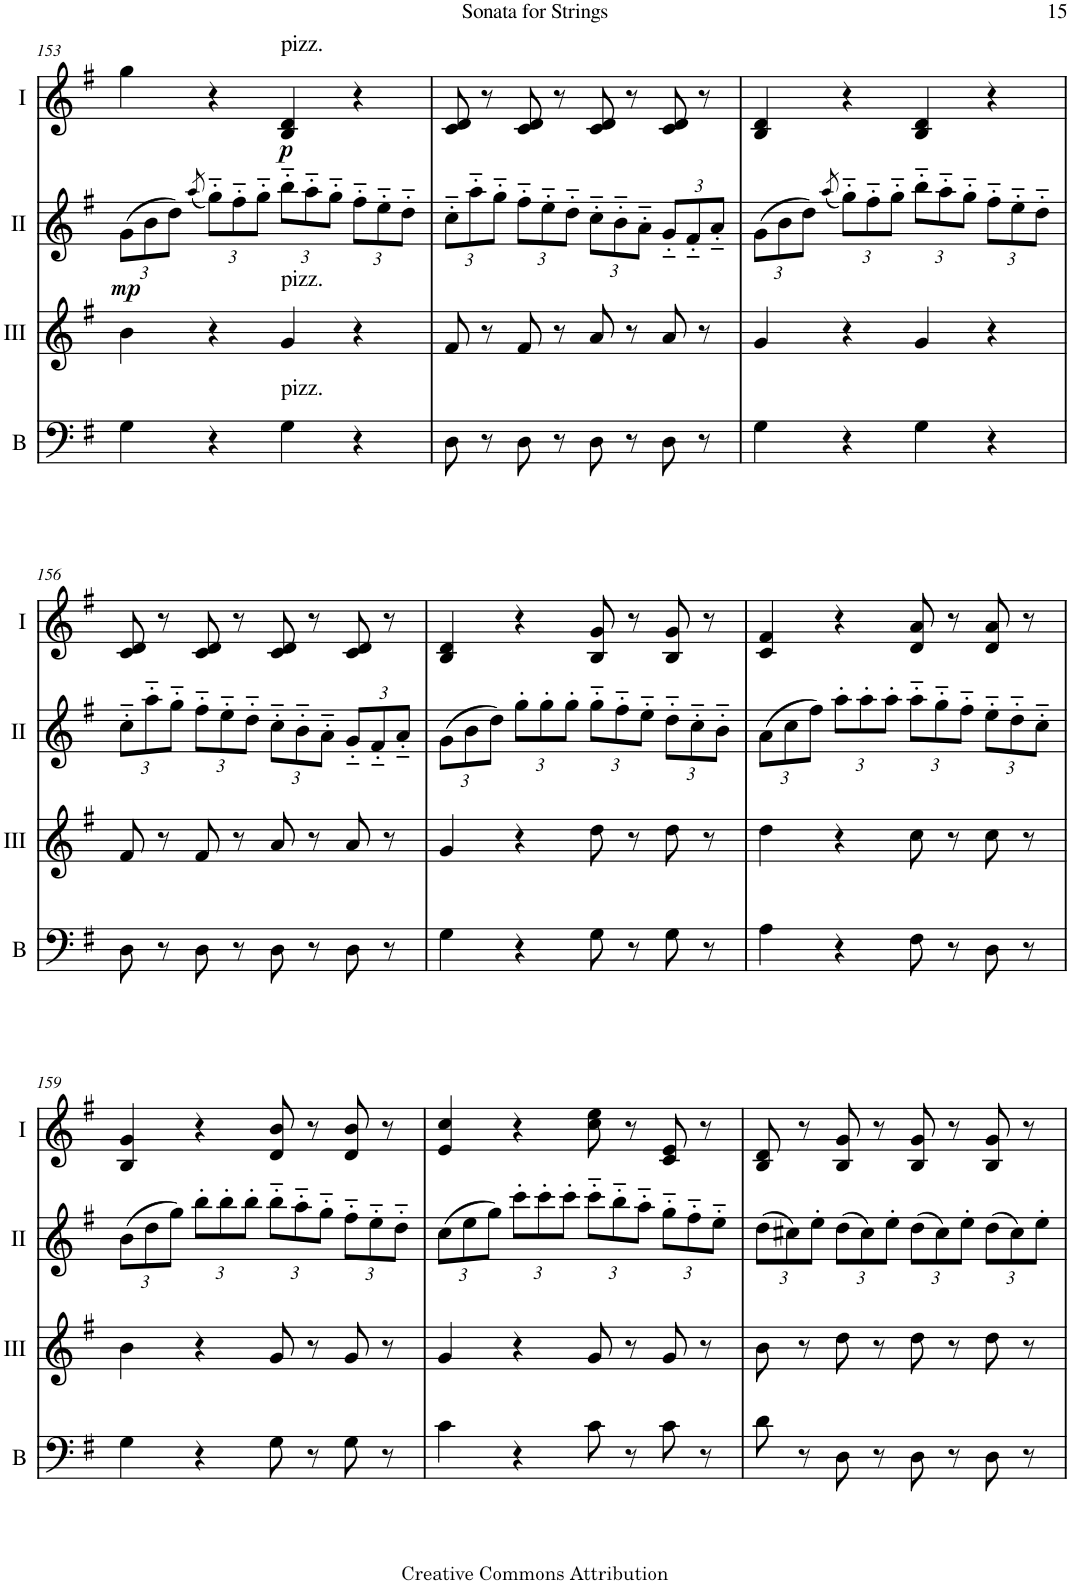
**kern	**kern	**kern	**dynam	**kern	**dynam
*part4	*part3	*part2	*part2	*part1	*part1
*staff4	*staff3	*staff2	*staff2	*staff1	*staff1
*I"Bass	*I"Acc. 3	*I"Acc. 2	*	*I"Acc. 1	*
*I'B	*	*	*	*	*
!!LO:PB:g=z
*clefF4	*clefG2	*clefG2	*	*clefG2	*
*Trd7c12	*Trd7c12	*	*	*	*
*k[f#]	*k[f#]	*k[f#]	*	*k[f#]	*
*M4/4	*M4/4	*M4/4	*	*M4/4	*
*met(c)	*met(c)	*met(c)	*	*met(c)	*
*	*	*Xbrackettup	*	*	*
=153	=153	=153	=153	=153	=153
!	!	!	!LO:DY:b	!	!
4G\	4b\	(12g\L	mp	4gg\	.
.	.	12b\	.	.	.
.	.	12dd\J)	.	.	.
.	.	(8qaa/	.	.	.
4r	4r	12gg'~\L)	.	4r	.
.	.	12ff#'~\	.	.	.
.	.	12gg'~\J	.	.	.
!	!	!	!	!LO:TX:a:t=pizz.	!
!	!LO:TX:a:t=pizz.	!	!	!	!
!LO:TX:a:t=pizz.	!	!	!	!	!
!	!	!	!	!	!LO:DY:b
4G\	4g/	12bb'~\L	.	4B/ 4d/	p
.	.	12aa'~\	.	.	.
.	.	12gg'~\J	.	.	.
4r	4r	12ff#'~\L	.	4r	.
.	.	12ee'~\	.	.	.
.	.	12dd'~\J	.	.	.
=154	=154	=154	=154	=154	=154
8D\	8f#/	12cc'~\L	.	8c/ 8d/	.
.	.	12aa'~\	.	.	.
8r	8r	.	.	8r	.
.	.	12gg'~\J	.	.	.
8D\	8f#/	12ff#'~\L	.	8c/ 8d/	.
.	.	12ee'~\	.	.	.
8r	8r	.	.	8r	.
.	.	12dd'~\J	.	.	.
8D\	8a/	12cc'~\L	.	8c/ 8d/	.
.	.	12b'~\	.	.	.
8r	8r	.	.	8r	.
.	.	12a'~\J	.	.	.
8D\	8a/	12g'~/L	.	8c/ 8d/	.
.	.	12f#'~/	.	.	.
8r	8r	.	.	8r	.
.	.	12a'~/J	.	.	.
=155	=155	=155	=155	=155	=155
4G\	4g/	(12g\L	.	4B/ 4d/	.
.	.	12b\	.	.	.
.	.	12dd\J)	.	.	.
.	.	(8qaa/	.	.	.
4r	4r	12gg'~\L)	.	4r	.
.	.	12ff#'~\	.	.	.
.	.	12gg'~\J	.	.	.
4G\	4g/	12bb'~\L	.	4B/ 4d/	.
.	.	12aa'~\	.	.	.
.	.	12gg'~\J	.	.	.
4r	4r	12ff#'~\L	.	4r	.
.	.	12ee'~\	.	.	.
.	.	12dd'~\J	.	.	.
!!LO:LB:g=z
=156	=156	=156	=156	=156	=156
8D\	8f#/	12cc'~\L	.	8c/ 8d/	.
.	.	12aa'~\	.	.	.
8r	8r	.	.	8r	.
.	.	12gg'~\J	.	.	.
8D\	8f#/	12ff#'~\L	.	8c/ 8d/	.
.	.	12ee'~\	.	.	.
8r	8r	.	.	8r	.
.	.	12dd'~\J	.	.	.
8D\	8a/	12cc'~\L	.	8c/ 8d/	.
.	.	12b'~\	.	.	.
8r	8r	.	.	8r	.
.	.	12a'~\J	.	.	.
8D\	8a/	12g'~/L	.	8c/ 8d/	.
.	.	12f#'~/	.	.	.
8r	8r	.	.	8r	.
.	.	12a'~/J	.	.	.
=157	=157	=157	=157	=157	=157
4G\	4g/	(12g\L	.	4B/ 4d/	.
.	.	12b\	.	.	.
.	.	12dd\J)	.	.	.
4r	4r	12gg'\L	.	4r	.
.	.	12gg'\	.	.	.
.	.	12gg'\J	.	.	.
8G\	8dd\	12gg'~\L	.	8B/ 8g/	.
.	.	12ff#'~\	.	.	.
8r	8r	.	.	8r	.
.	.	12ee'~\J	.	.	.
8G\	8dd\	12dd'~\L	.	8B/ 8g/	.
.	.	12cc'~\	.	.	.
8r	8r	.	.	8r	.
.	.	12b'~\J	.	.	.
=158	=158	=158	=158	=158	=158
4A\	4dd\	(12a\L	.	4c/ 4f#/	.
.	.	12cc\	.	.	.
.	.	12ff#\J)	.	.	.
4r	4r	12aa'\L	.	4r	.
.	.	12aa'\	.	.	.
.	.	12aa'\J	.	.	.
8F#\	8cc\	12aa'~\L	.	8d/ 8a/	.
.	.	12gg'~\	.	.	.
8r	8r	.	.	8r	.
.	.	12ff#'~\J	.	.	.
8D\	8cc\	12ee'~\L	.	8d/ 8a/	.
.	.	12dd'~\	.	.	.
8r	8r	.	.	8r	.
.	.	12cc'~\J	.	.	.
!!LO:LB:g=z
=159	=159	=159	=159	=159	=159
4G\	4b\	(12b\L	.	4B/ 4g/	.
.	.	12dd\	.	.	.
.	.	12gg\J)	.	.	.
4r	4r	12bb'\L	.	4r	.
.	.	12bb'\	.	.	.
.	.	12bb'\J	.	.	.
8G\	8g/	12bb'~\L	.	8d/ 8b/	.
.	.	12aa'~\	.	.	.
8r	8r	.	.	8r	.
.	.	12gg'~\J	.	.	.
8G\	8g/	12ff#'~\L	.	8d/ 8b/	.
.	.	12ee'~\	.	.	.
8r	8r	.	.	8r	.
.	.	12dd'~\J	.	.	.
=160	=160	=160	=160	=160	=160
4c\	4g/	(12cc\L	.	4e/ 4cc/	.
.	.	12ee\	.	.	.
.	.	12gg\J)	.	.	.
4r	4r	12ccc'\L	.	4r	.
.	.	12ccc'\	.	.	.
.	.	12ccc'\J	.	.	.
8c\	8g/	12ccc'~\L	.	8cc\ 8ee\	.
.	.	12bb'~\	.	.	.
8r	8r	.	.	8r	.
.	.	12aa'~\J	.	.	.
8c\	8g/	12gg'~\L	.	8c/ 8e/	.
.	.	12ff#'~\	.	.	.
8r	8r	.	.	8r	.
.	.	12ee'~\J	.	.	.
=161	=161	=161	=161	=161	=161
8d\	8b\	(12dd\L	.	8B/ 8d/	.
.	.	12cc#X\)	.	.	.
8r	8r	.	.	8r	.
.	.	12ee'\J	.	.	.
8D\	8dd\	(12dd\L	.	8B/ 8g/	.
.	.	12cc#\)	.	.	.
8r	8r	.	.	8r	.
.	.	12ee'\J	.	.	.
8D\	8dd\	(12dd\L	.	8B/ 8g/	.
.	.	12cc#\)	.	.	.
8r	8r	.	.	8r	.
.	.	12ee'\J	.	.	.
8D\	8dd\	(12dd\L	.	8B/ 8g/	.
.	.	12cc#\)	.	.	.
8r	8r	.	.	8r	.
.	.	12ee'\J	.	.	.
=	=	=	=	=	=
*-	*-	*-	*-	*-	*-
